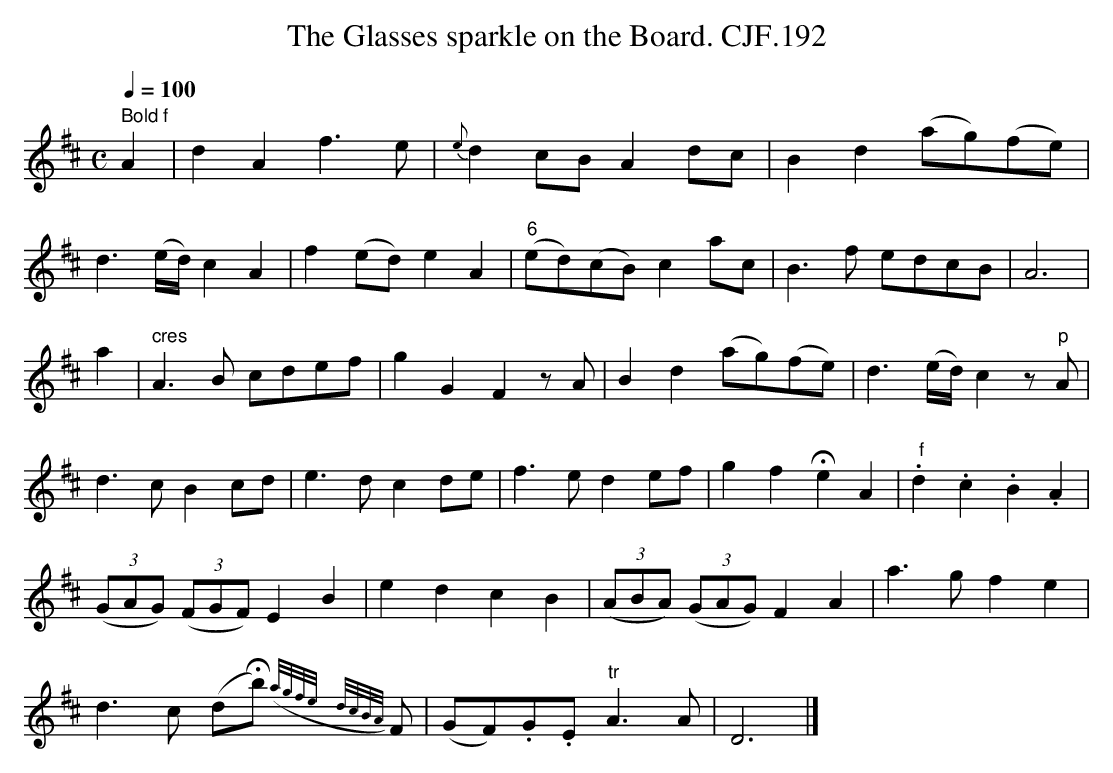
X:1
T:Glasses sparkle on the Board. CJF.192, The
M:C
L:1/8
Q:1/4=100
K:D
" Bold f"A2|d2A2f3e|{e}d2cBA2dc|B2d2(ag)(fe)|
d3(e/d/)c2A2|f2(ed)e2A2|"6"(ed)(cB)c2ac|B3f edcB|A6|
a2|" cres"A3B cdef|g2G2F2zA|B2d2(ag)(fe)|d3(e/d/)c2z"p"A|
d3cB2cd|e3dc2de|f3ed2ef|g2f2He2A2|" f".d2.c2.B2.A2|
((3GAG) ((3FGF)E2B2|e2d2c2B2|((3ABA) ((3GAG)F2A2|\
a3gf2e2|
d3c (dHb) ({a/g/f/e/}{d/c/B/A/)} F|\
(GF).G.E"tr"A3A|D6|]
